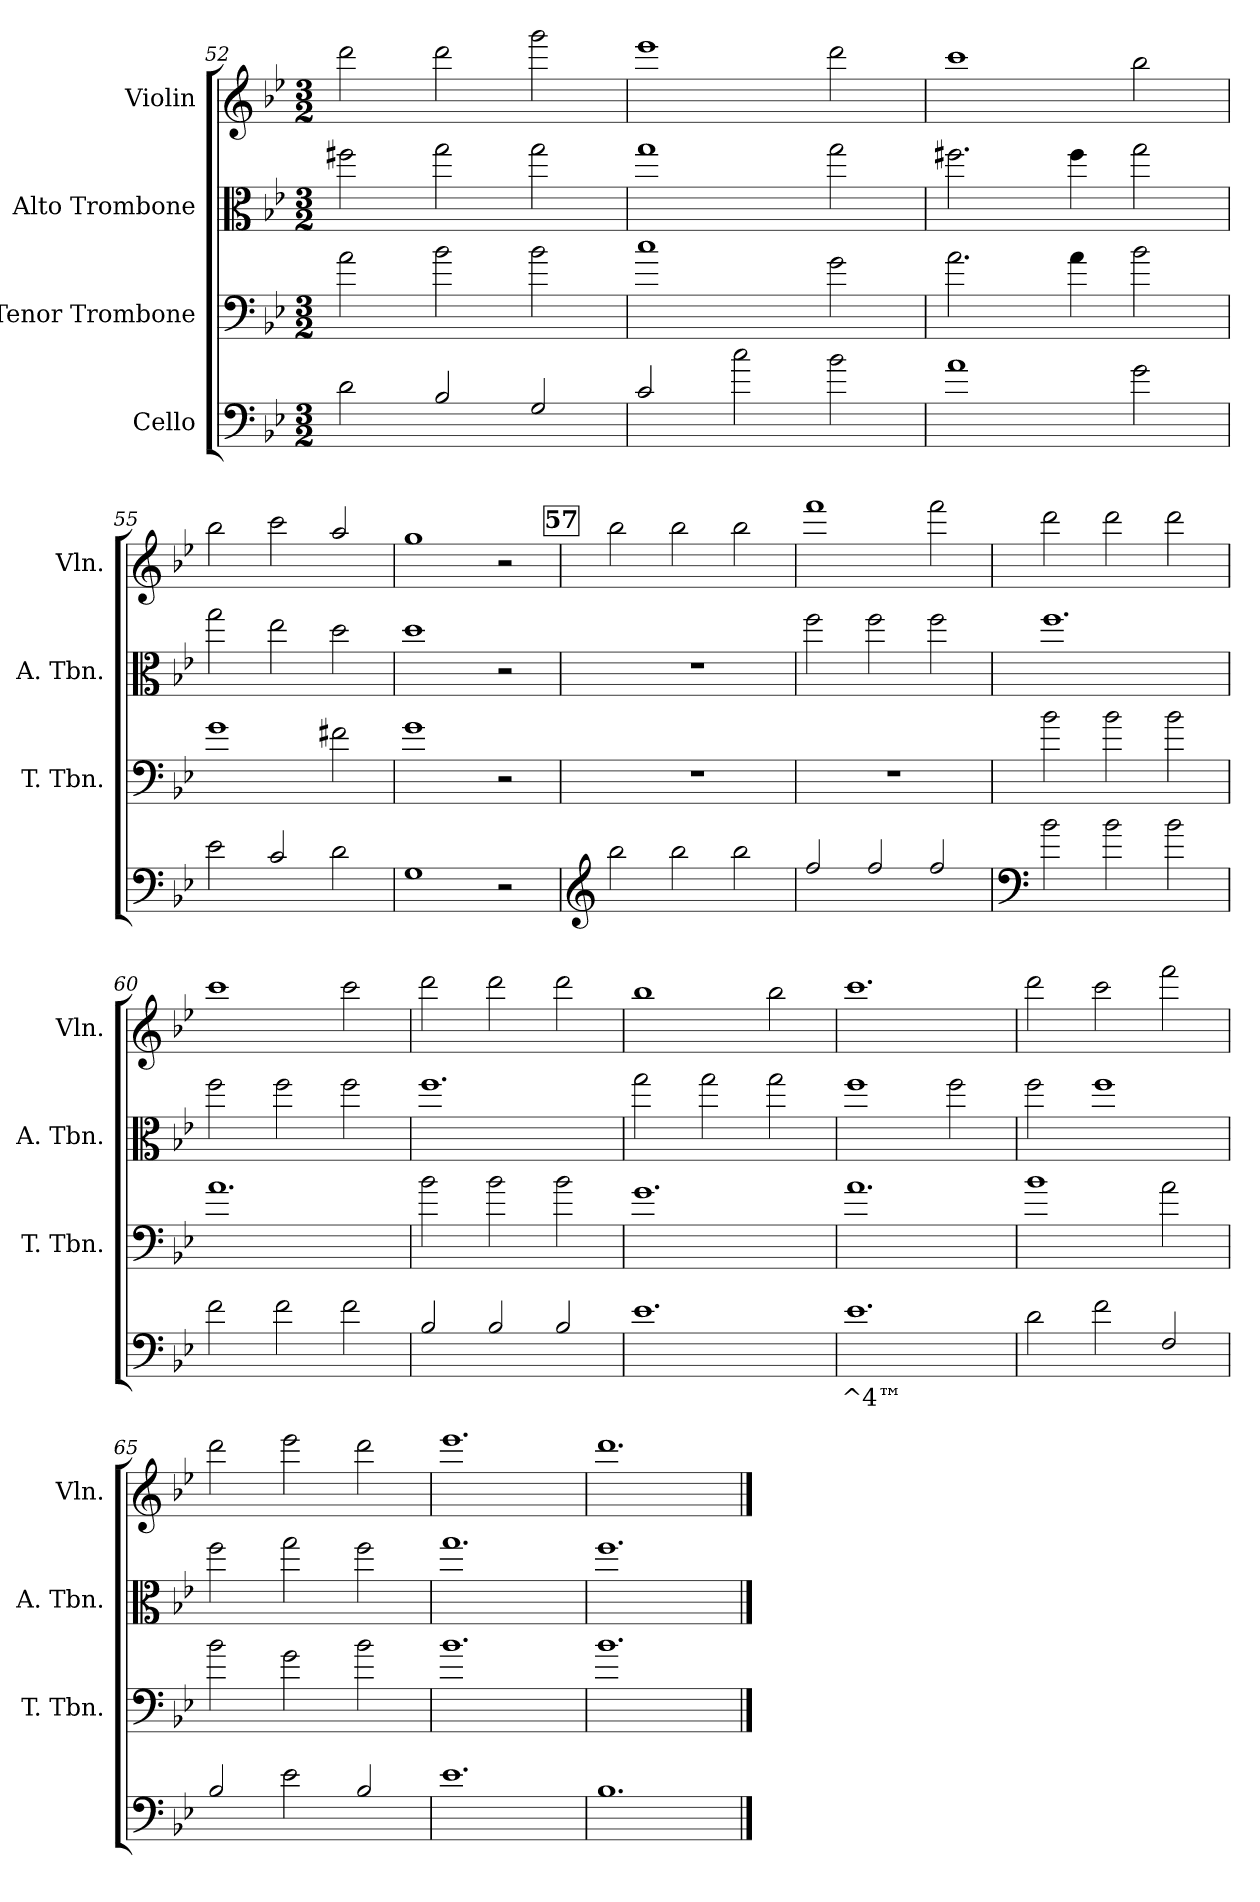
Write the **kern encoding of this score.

**kern	**text	**kern	**kern	**kern
*part4	*part4	*part3	*part2	*part1
*staff4	*staff4	*staff3	*staff2	*staff1
*I"Cello	*	*I"Tenor Trombone	*I"Alto Trombone	*I"Violin
*	*	*I'T. Tbn.	*I'A. Tbn.	*I'Vln.
!!LO:LB:g=z
*clefF4	*	*clefF4	*clefC3	*clefG2
*ITrd7c12	*	*ITrd7c12	*ITrd7c12	*ITrd7c12
*k[b-e-]	*	*k[b-e-]	*k[b-e-]	*k[b-e-]
*B-:	*	*B-:	*B-:	*B-:
*M3/2	*	*M3/2	*M3/2	*M3/2
=52	=52	=52	=52	=52
2D\	.	2A\	2f#X\	2dd\
2BB-/	.	2B-\	2g\	2dd\
2GG/	.	2B-\	2g\	2gg\
=53	=53	=53	=53	=53
2C/	.	1c	1g	1ee-
2c\	.	.	.	.
2B-\	.	2G\	2g\	2dd\
=54	=54	=54	=54	=54
1A	.	2.A\	2.f#X\	1cc
.	.	4A\	4f#\	.
2G\	.	2B-\	2g\	2b-\
=55	=55	=55	=55	=55
2E-\	.	1G	2g\	2b-\
2C/	.	.	2e-\	2cc\
2D\	.	2F#X\	2d\	2a/
=56	=56	=56	=56	=56
1GG	.	1G	1d	1g
2r	.	2r	2r	2r
!!LO:REH:place=s1:a:B:fs=8.3:t=57
=57	=57	=57	=57	=57
*clefG2	*	*	*	*
2b-\	.	1.r	1.r	2b-\
2b-\	.	.	.	2b-\
2b-\	.	.	.	2b-\
=58	=58	=58	=58	=58
2f/	.	1.r	2f\	1ff
2f/	.	.	2f\	.
2f/	.	.	2f\	2ff\
=59	=59	=59	=59	=59
*clefF4	*	*	*	*
2B-\	.	2B-\	1.f	2dd\
2B-\	.	2B-\	.	2dd\
2B-\	.	2B-\	.	2dd\
=60	=60	=60	=60	=60
2F\	.	1.A	2f\	1cc
2F\	.	.	2f\	.
2F\	.	.	2f\	2cc\
=61	=61	=61	=61	=61
2BB-/	.	2B-\	1.f	2dd\
2BB-/	.	2B-\	.	2dd\
2BB-/	.	2B-\	.	2dd\
!!LO:PB:g=z
=62	=62	=62	=62	=62
1.E-	.	1.G	2g\	1b-
.	.	.	2g\	.
.	.	.	2g\	2b-\
=63	=63	=63	=63	=63
!	!LO:LY:b	!	!	!
1.E-	^4™	1.A	1f	1.cc
.	.	.	2f\	.
=64	=64	=64	=64	=64
2D\	.	1B-	2f\	2dd\
2F\	.	.	1f	2cc\
2FF/	.	2A\	.	2ff\
=65	=65	=65	=65	=65
2BB-/	.	2B-\	2f\	2dd\
2E-\	.	2G\	2g\	2ee-\
2BB-/	.	2B-\	2f\	2dd\
=66	=66	=66	=66	=66
1.E-	.	1.B-	1.g	1.ee-
=67	=67	=67	=67	=67
1.BB-	.	1.B-	1.f	1.dd
==	==	==	==	==
*-	*-	*-	*-	*-
